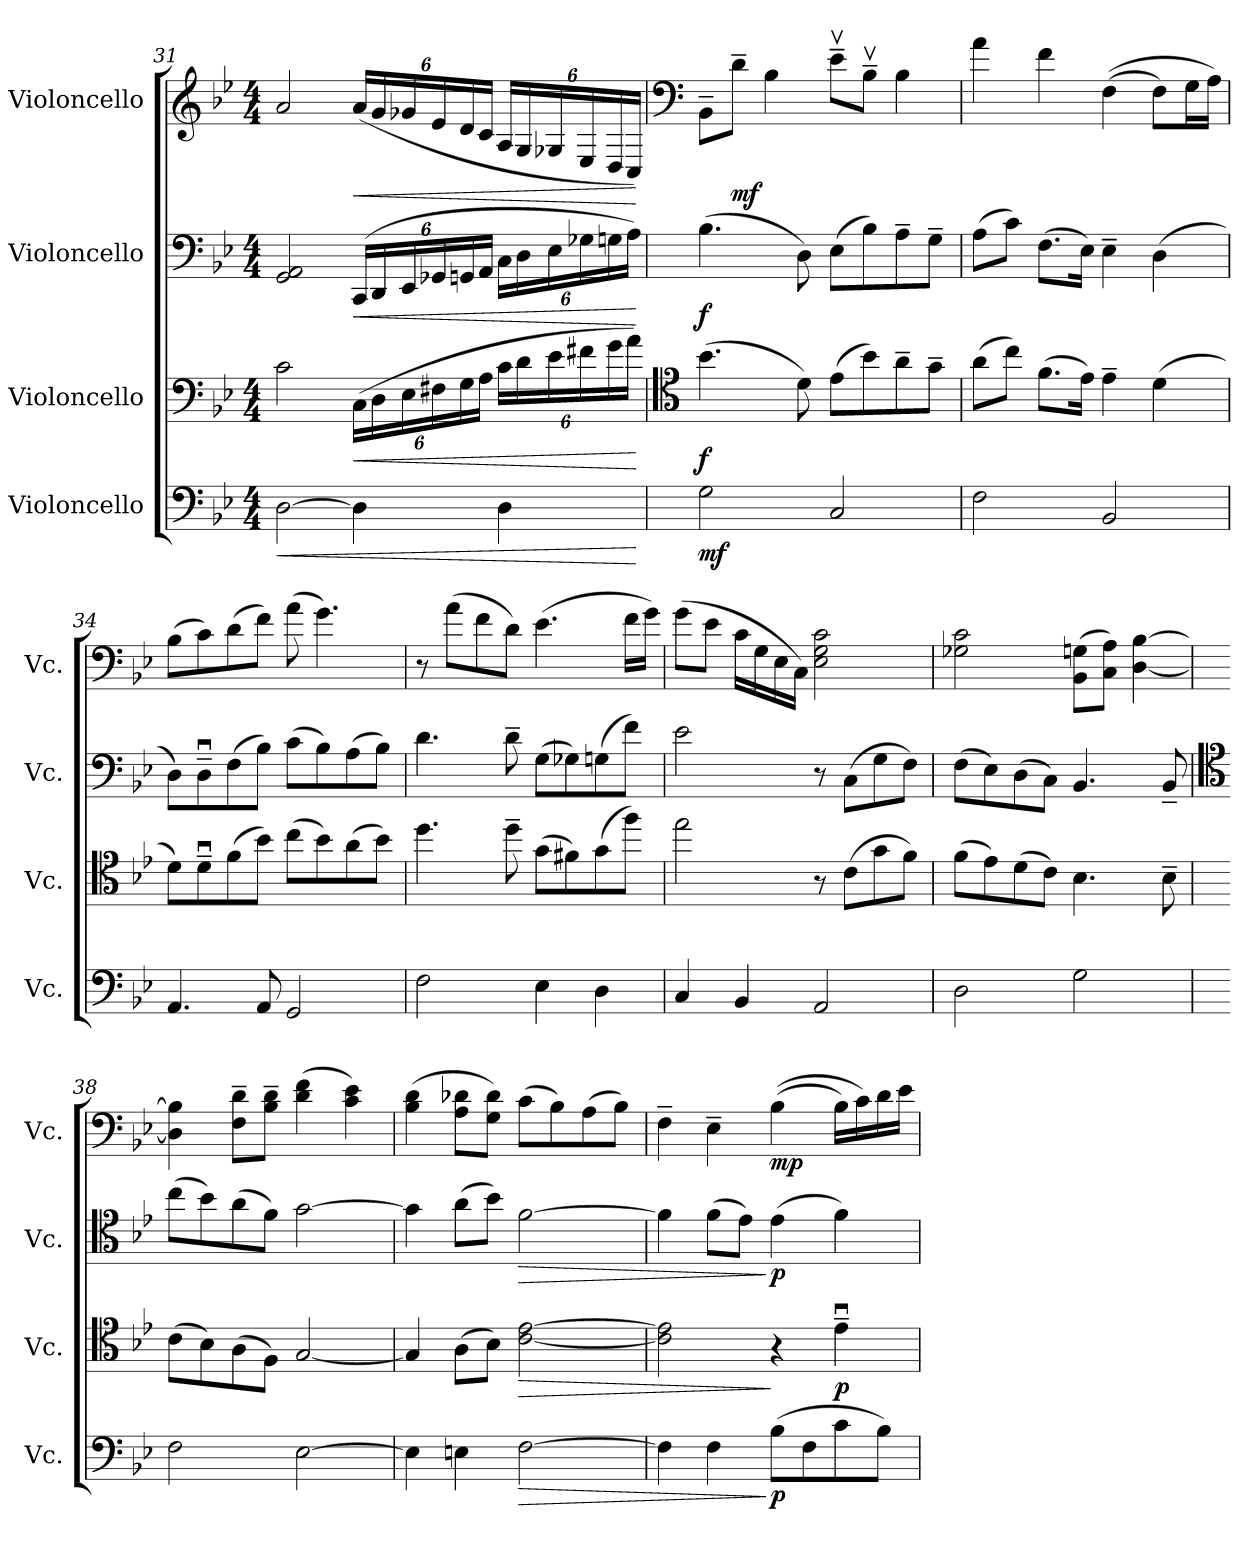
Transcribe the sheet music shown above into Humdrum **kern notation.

**kern	**dynam	**kern	**dynam	**kern	**dynam	**kern	**dynam
*part4	*part4	*part3	*part3	*part2	*part2	*part1	*part1
*staff4	*staff4	*staff3	*staff3	*staff2	*staff2	*staff1	*staff1
*I"Violoncello	*	*I"Violoncello	*	*I"Violoncello	*	*I"Violoncello	*
*I'Vc.	*	*I'Vc.	*	*I'Vc.	*	*I'Vc.	*
!!LO:PB:g=z
*clefF4	*	*clefF4	*	*clefF4	*	*clefG2	*
*k[b-e-]	*	*k[b-e-]	*	*k[b-e-]	*	*k[b-e-]	*
*M4/4	*	*M4/4	*	*M4/4	*	*M4/4	*
=31	=31	=31	=31	=31	=31	=31	=31
!	!LO:HP:b	!	!	!	!	!	!
[2D\	<	2c\	.	2GG/ 2AA/	.	2a/	.
*	*	*Xbrackettup	*	*	*	*	*
!	!	!	!LO:HP:b	!	!	!	!
*	*	*	*	*Xbrackettup	*	*	*
!	!	!	!	!	!LO:HP:b	!	!
*	*	*	*	*	*	*Xbrackettup	*
!	!	!	!	!	!	!	!LO:HP:b
4D\]	.	(24C\LL	<	(24CC/LL	<	(24a/LL	<
.	.	24D\	.	24DD/	.	24g/	.
.	.	24E-\	.	24EE-/	.	24g-X/	.
.	.	24F#X\	.	24GG-X/	.	24e-/	.
.	.	24G\	.	24GGn/	.	24d/	.
.	.	24A\JJ	.	24AA/JJ	.	24c/JJ	.
4D\	.	24c\LL	.	24C\LL	.	24A/LL	.
.	.	24d\	.	24D\	.	24G/	.
.	.	24e-\	.	24E-\	.	24G-X/	.
.	.	24f#X\	.	24G-X\	.	24E-/	.
.	.	24g\	.	24Gn\	.	24D/	.
.	.	24a\JJ)	.	24A\JJ)	.	24C/JJ)	.
.	[	.	[	.	[	.	[
!!LO:LB:g=z
=32	=32	=32	=32	=32	=32	=32	=32
*	*	*clefC4	*	*	*	*clefF4	*
!	!LO:DY:b	!	!LO:DY:b	!	!LO:DY:b	!	!
2G\	mf	(4.b-\	f	(4.B-\	f	8BB-~\L	.
!	!	!	!	!	!	!	!LO:DY:b
.	.	.	.	.	.	8d~\J	mf
.	.	.	.	.	.	4B-\	.
.	.	8d\)	.	8D\)	.	.	.
2C/	.	(8e-\L	.	(8E-\L	.	8e-v~\L	.
.	.	8b-\)	.	8B-\)	.	8B-v~\J	.
.	.	8a~\	.	8A~\	.	4B-\	.
.	.	8g~\J	.	8G~\J	.	.	.
=33	=33	=33	=33	=33	=33	=33	=33
2F\	.	(8a\L	.	(8A\L	.	4a\	.
.	.	8cc\J)	.	8c\J)	.	.	.
.	.	(8.f\L	.	(8.F\L	.	4f\	.
.	.	16e-\Jk)	.	16E-\Jk)	.	.	.
2BB-/	.	4e-~\	.	4E-~\	.	((4F\	.
.	.	(4d\	.	(4D\	.	8F\L)	.
.	.	.	.	.	.	16G\L	.
.	.	.	.	.	.	16A\JJ)	.
!!LO:PB:g=z
=34	=34	=34	=34	=34	=34	=34	=34
4.AA/	.	8d\L)	.	8D\L)	.	(8B-\L	.
.	.	8du~\	.	8Du~\	.	8c\)	.
.	.	(8f\	.	(8F\	.	(8d\	.
8AA/	.	8b-\J)	.	8B-\J)	.	8f\J)	.
2GG/	.	(8cc\L	.	(8c\L	.	(8a\	.
.	.	8b-\)	.	8B-\)	.	4.g\)	.
.	.	(8a\	.	(8A\	.	.	.
.	.	8b-\J)	.	8B-\J)	.	.	.
=35	=35	=35	=35	=35	=35	=35	=35
2F\	.	4.dd\	.	4.d\	.	8r	.
.	.	.	.	.	.	(8a\L	.
.	.	.	.	.	.	8f\	.
.	.	8dd~\	.	8d~\	.	8d\J)	.
4E-\	.	(8g\L	.	(8G\L	.	(4.e-\	.
.	.	8f#X\)	.	8G-X\)	.	.	.
4D\	.	(8g\	.	(8Gn\	.	.	.
.	.	8ff\J)	.	8f\J)	.	16f\LL	.
.	.	.	.	.	.	16g\JJ)	.
!!LO:LB:g=z
=36	=36	=36	=36	=36	=36	=36	=36
4C/	.	2ee-\	.	2e-\	.	(8g\L	.
.	.	.	.	.	.	8e-\J	.
4BB-/	.	.	.	.	.	16c\LL	.
.	.	.	.	.	.	16G\	.
.	.	.	.	.	.	16E-\	.
.	.	.	.	.	.	16C\JJ)	.
2AA/	.	8r	.	8r	.	2E-\ 2G\ 2c\	.
.	.	(8c\L	.	(8C\L	.	.	.
.	.	8g\	.	8G\	.	.	.
.	.	8f\J)	.	8F\J)	.	.	.
=37	=37	=37	=37	=37	=37	=37	=37
2D\	.	(8f\L	.	(8F\L	.	2G-X\ 2c\	.
.	.	8e-\)	.	8E-\)	.	.	.
.	.	(8d\	.	(8D\	.	.	.
.	.	8c\J)	.	8C\J)	.	.	.
2G\	.	4.B-\	.	4.BB-/	.	(8BB-\ 8Gn\L	.
.	.	.	.	.	.	8C\ 8A\J)	.
.	.	.	.	.	.	[4D\ [4B-\	.
.	.	8B-~\	.	8BB-~/	.	.	.
!!LO:PB:g=z
=38	=38	=38	=38	=38	=38	=38	=38
*	*	*	*	*clefC4	*	*	*
2F\	.	(8c\L	.	(8cc\L	.	4D\] 4B-\]	.
.	.	8B-\)	.	8b-\)	.	.	.
.	.	(8A\	.	(8a\	.	8F\~ 8d\~L	.
.	.	8F\J)	.	8f\J)	.	8B-\~ 8d\~J	.
[2E-\	.	[2G/	.	[2g\	.	(4d\ 4f\	.
.	.	.	.	.	.	4c\ 4e-\)	.
=39	=39	=39	=39	=39	=39	=39	=39
4E-\]	.	4G/]	.	4g\]	.	(4B-\ 4d\	.
4En\	.	(8A\L	.	(8a\L	.	8A\ 8d-X\L	.
.	.	8B-\J)	.	8b-\J)	.	8G\ 8d-\J)	.
!	!LO:HP:b	!	!LO:HP:b	!	!LO:HP:b	!	!
[2F\	>	[2c\ [2e-\	>	[2f\	>	(8c\L	.
.	.	.	.	.	.	8B-\)	.
.	.	.	.	.	.	(8A\	.
.	.	.	.	.	.	8B-\J)	.
!!LO:LB:g=z
=40	=40	=40	=40	=40	=40	=40	=40
4F\]	.	2c\] 2e-\]	.	4f\]	.	4F~\	.
4F\	.	.	.	(8f\L	.	4E-~\	.
.	.	.	.	8e-\J)	.	.	.
!	!LO:DY:n=1:b	!	!	!	!LO:DY:n=1:b	!	!LO:DY:b
(8B-\L	] p	4r	]	(4e-\	] p	((4B-\	mp
8F\	.	.	.	.	.	.	.
!	!	!	!LO:DY:b	!	!	!	!
8c\	.	4e-u~\	p	4f\)	.	16B-\LL)	.
.	.	.	.	.	.	16c\)	.
8B-\J)	.	.	.	.	.	16d\	.
.	.	.	.	.	.	16e-\JJ	.
=	=	=	=	=	=	=	=
*-	*-	*-	*-	*-	*-	*-	*-
